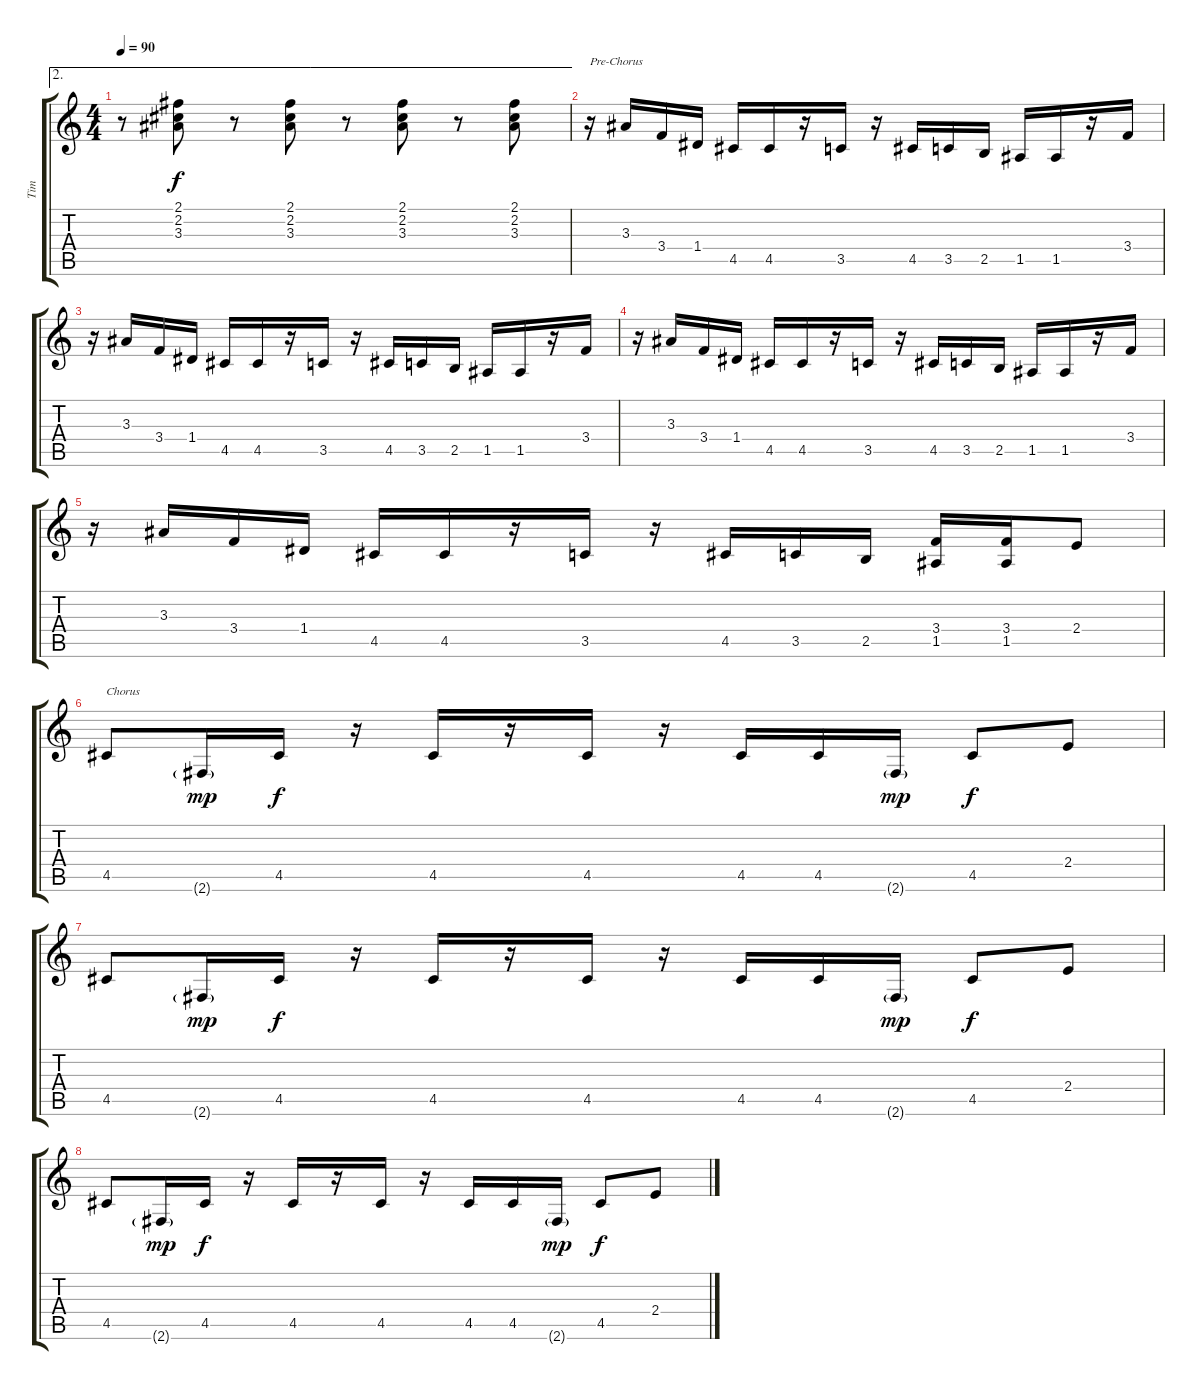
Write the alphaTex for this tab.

\track ("Tim" "Tim") {instrument distortionguitar}
\staff {score tabs}
\tuning (E4 B3 G3 D3 A2 E2) {hide}
\ae 2
\ts (4 4)
\tempo 90
\clef g2
\ks c
r.8{dy f} (2.1 2.2 3.3).8 r.8 (2.1 2.2 3.3).8 r.8 (2.1 2.2 3.3).8 r.8 (2.1 2.2 3.3).8 |
r.16{txt "Pre-Chorus"} 3.3.16 3.4.16 1.4.16 4.5.16 4.5.16 r.16 3.5.16 r.16 4.5.16 3.5.16 2.5.16 1.5.16 1.5.16 r.16 3.4.16 |
r.16 3.3.16 3.4.16 1.4.16 4.5.16 4.5.16 r.16 3.5.16 r.16 4.5.16 3.5.16 2.5.16 1.5.16 1.5.16 r.16 3.4.16 |
r.16 3.3.16 3.4.16 1.4.16 4.5.16 4.5.16 r.16 3.5.16 r.16 4.5.16 3.5.16 2.5.16 1.5.16 1.5.16 r.16 3.4.16 |
r.16 3.3.16 3.4.16 1.4.16 4.5.16 4.5.16 r.16 3.5.16 r.16 4.5.16 3.5.16 2.5.16 (3.4 1.5).16 (3.4 1.5).16 2.4.8 |
4.5.8{txt "Chorus"} 2.6{g}.16{dy mp} 4.5.16{dy f} r.16 4.5.16 r.16 4.5.16 r.16 4.5.16 4.5.16 2.6{g}.16{dy mp} 4.5.8{dy f} 2.4.8 |
4.5.8 2.6{g}.16{dy mp} 4.5.16{dy f} r.16 4.5.16 r.16 4.5.16 r.16 4.5.16 4.5.16 2.6{g}.16{dy mp} 4.5.8{dy f} 2.4.8 |
4.5.8 2.6{g}.16{dy mp} 4.5.16{dy f} r.16 4.5.16 r.16 4.5.16 r.16 4.5.16 4.5.16 2.6{g}.16{dy mp} 4.5.8{dy f} 2.4.8
